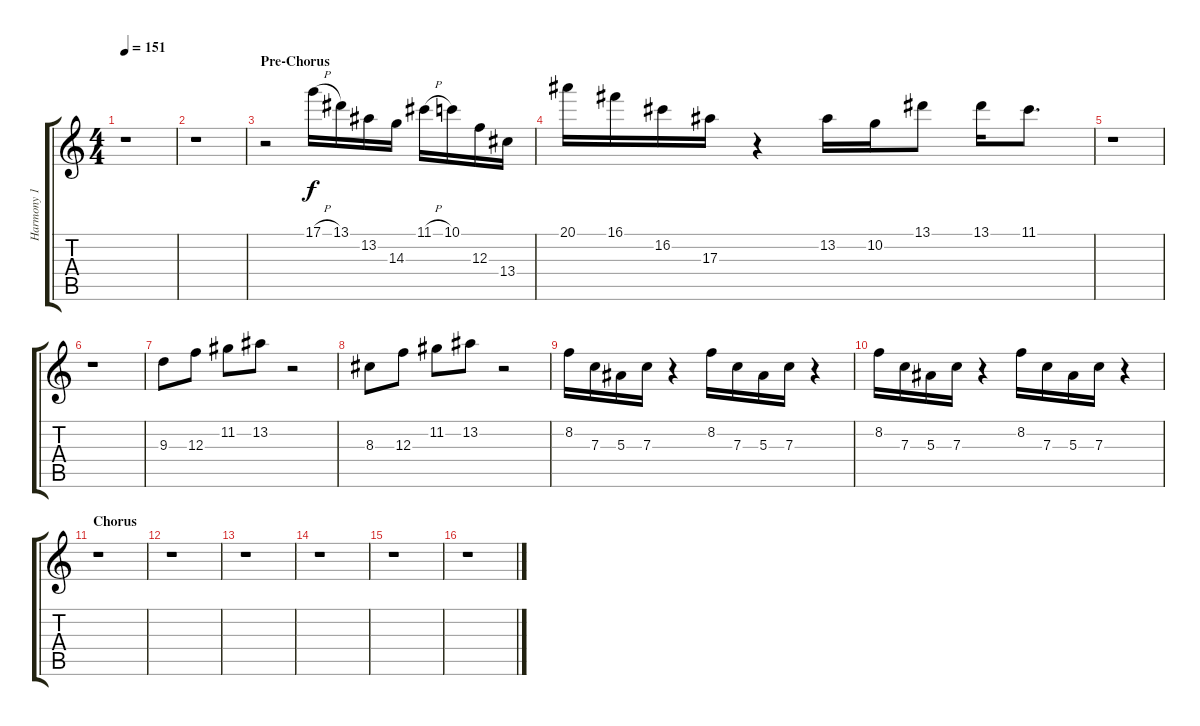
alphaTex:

\track ("Harmony 1" "Harmony 1") {instrument overdrivenguitar}
\staff {score tabs}
\tuning (D4 A3 F3 C3 G2 C2) {hide}
\ts (4 4)
\tempo 151
\clef g2
\ks aminor
r.1{dy f} |
r.1 |
\section ("" "Pre-Chorus")
r.2 17.1{h}.16 13.1.16 13.2.16 14.3.16 11.1{h}.16 10.1.16 12.3.16 13.4.16 |
20.1.16 16.1.16 16.2.16 17.3.16 r.4 13.2.16 10.2.16 13.1.8 13.1.16 11.1.8{d} |
r.1 |
r.1 |
9.3.8 12.3.8 11.2.8 13.2.8 r.2 |
8.3.8 12.3.8 11.2.8 13.2.8 r.2 |
8.2.16 7.3.16 5.3.16 7.3.16 r.4 8.2.16 7.3.16 5.3.16 7.3.16 r.4 |
8.2.16 7.3.16 5.3.16 7.3.16 r.4 8.2.16 7.3.16 5.3.16 7.3.16 r.4 |
\section ("" "Chorus")
r.1 |
r.1 |
r.1 |
r.1 |
r.1 |
r.1
